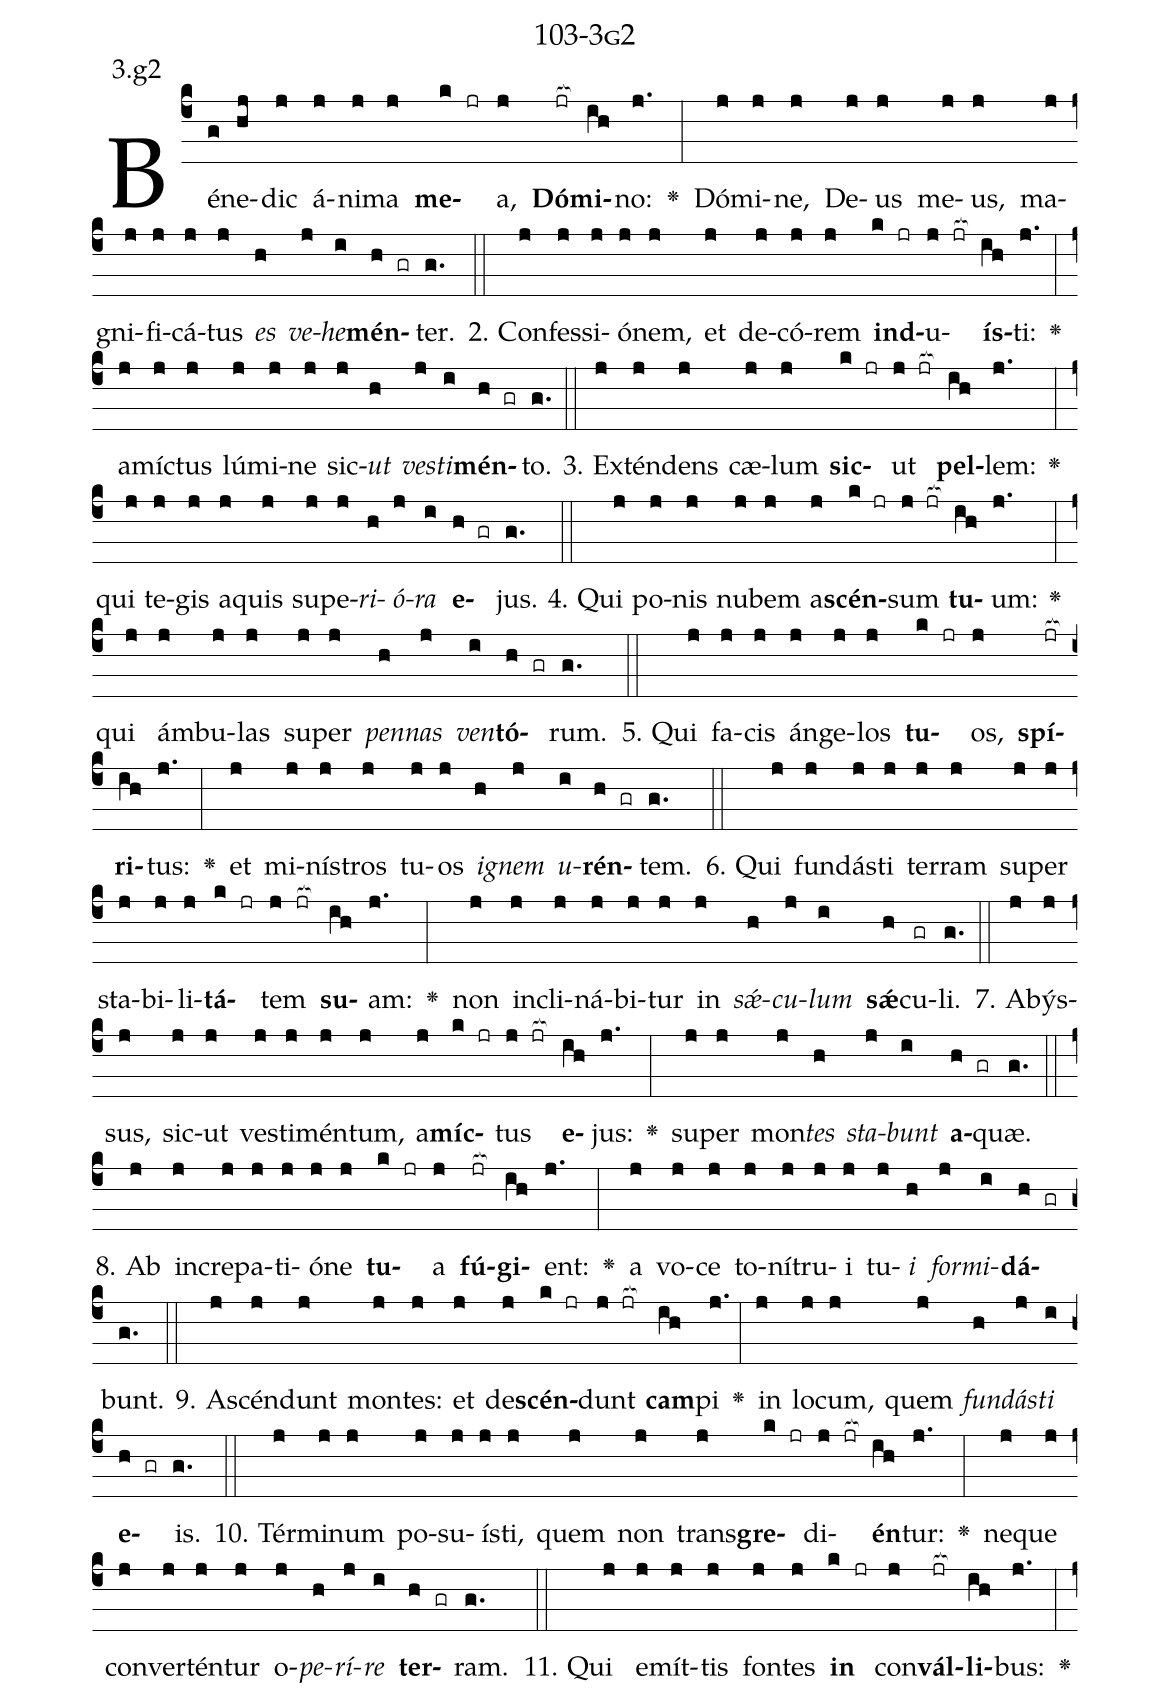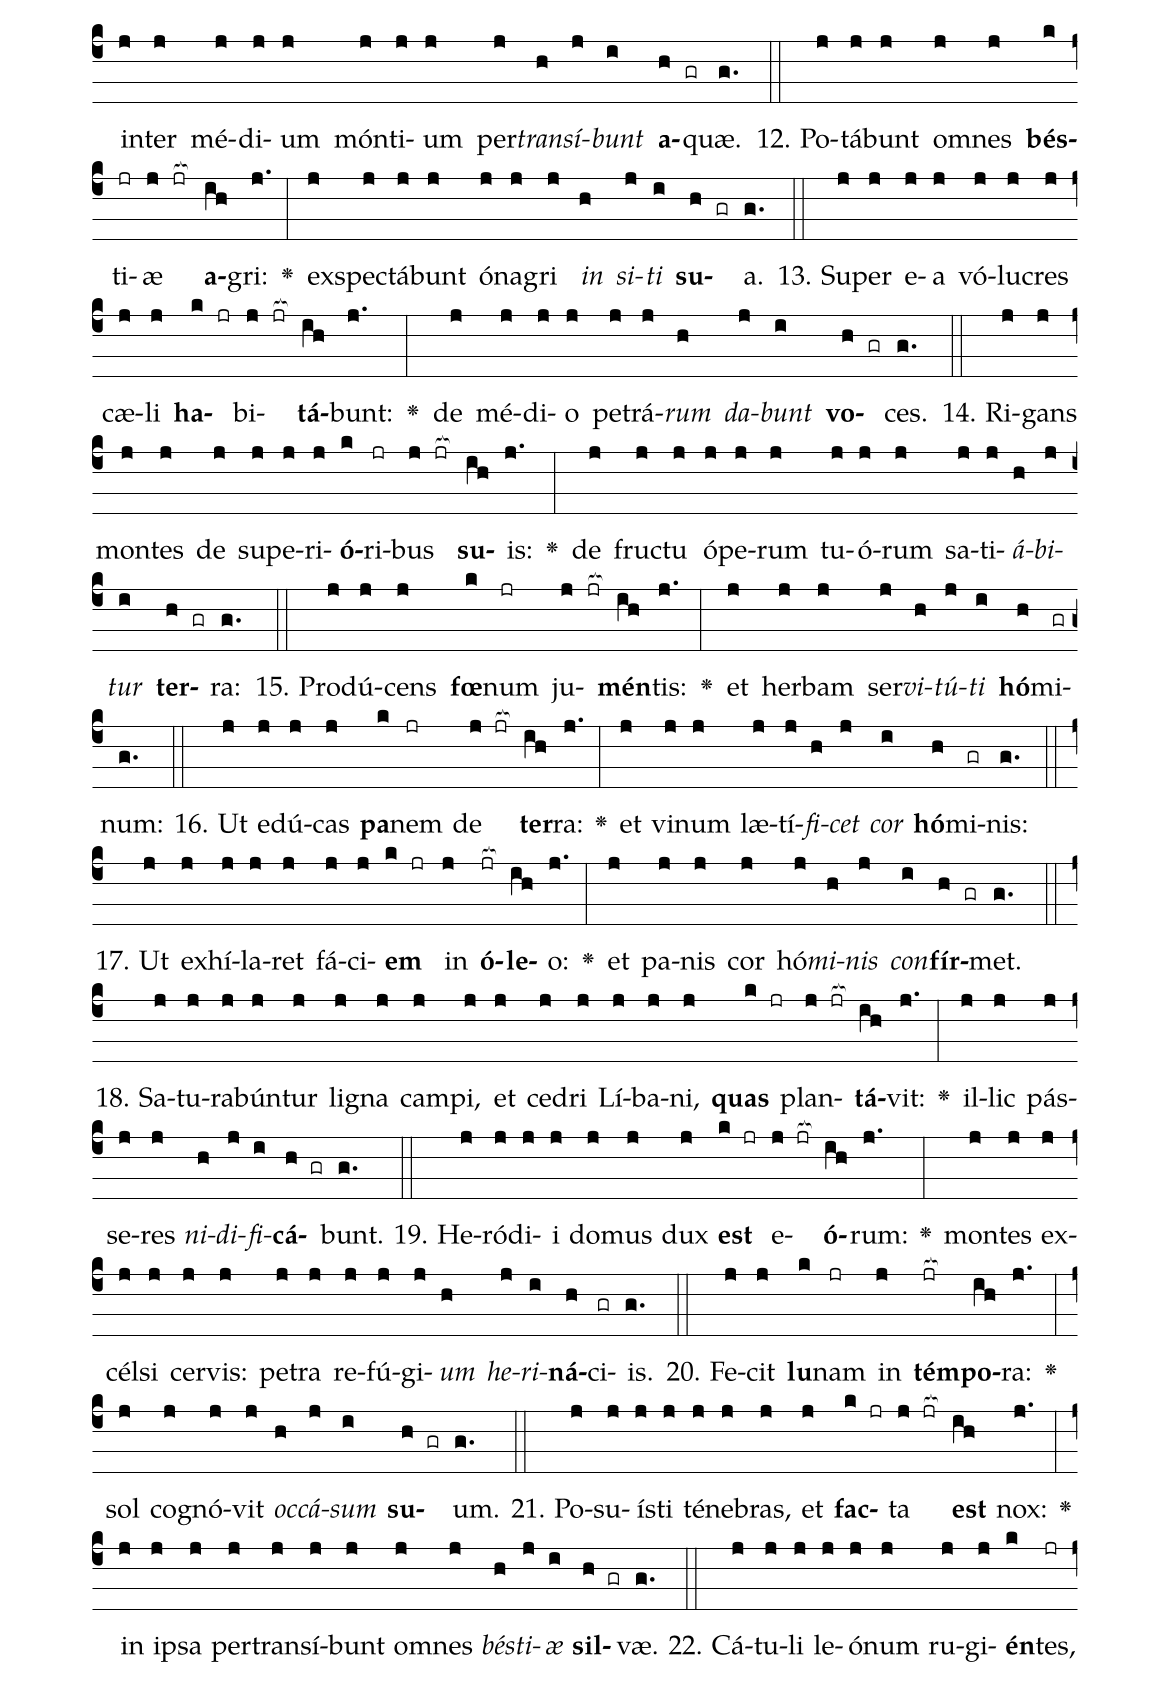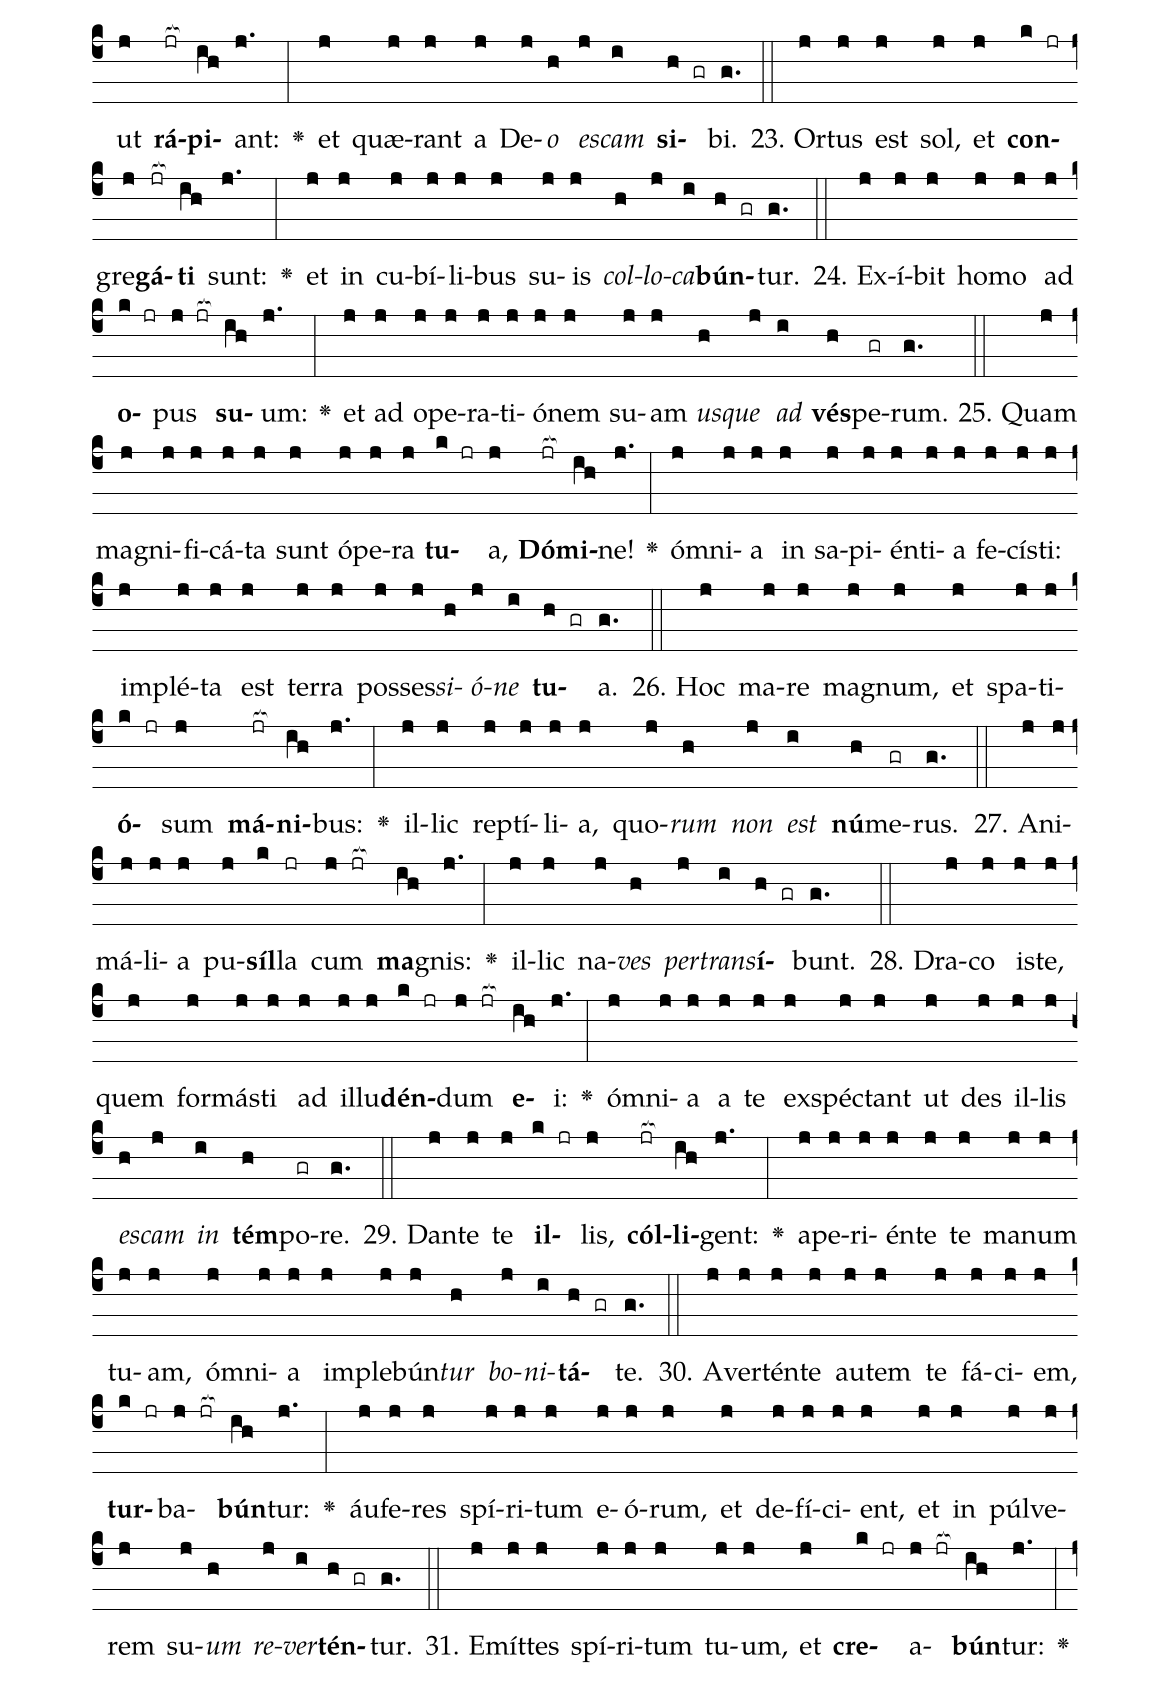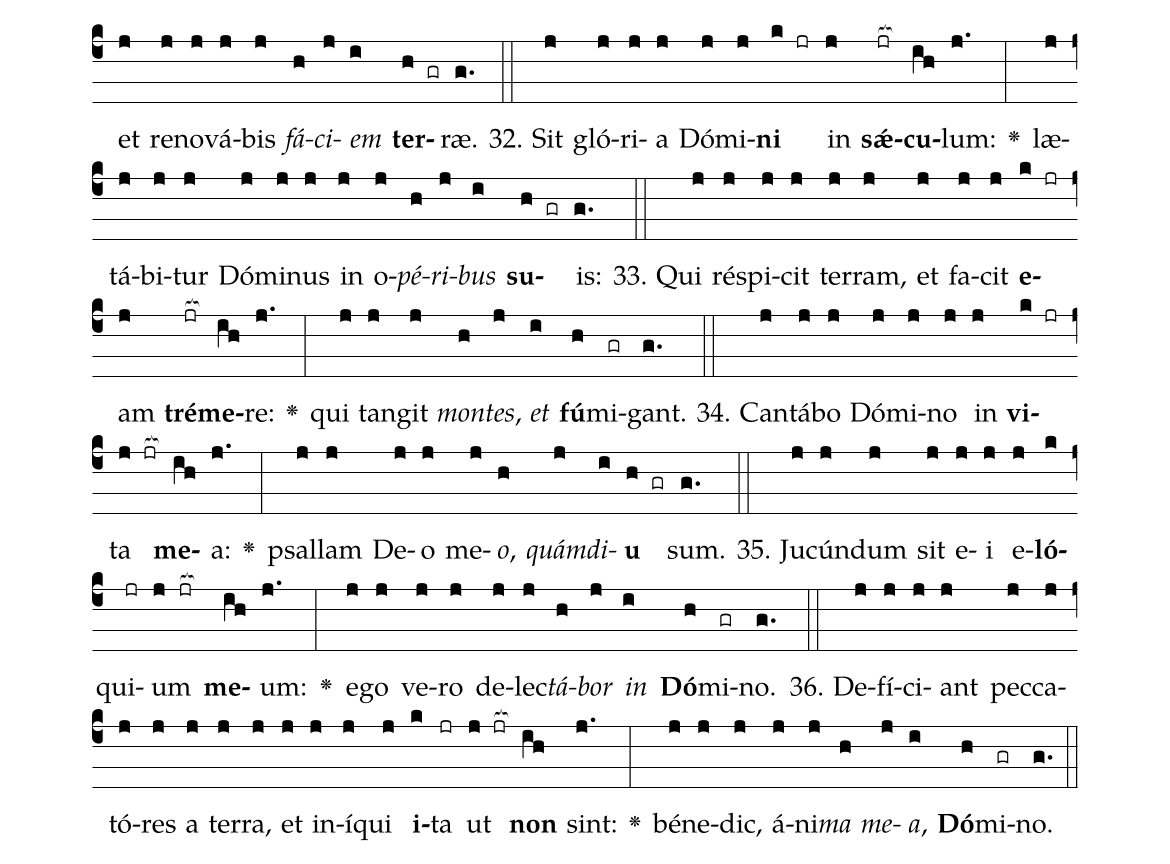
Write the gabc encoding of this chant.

name: 103-3g2;
annotation: 3.g2;
%%
(c4)Bé(g)ne(hj)dic(j) á(j)ni(j)ma(j) <b>me</b>(k jr)a,(j) <b>Dó</b>(jr[ocb:1{])<b>mi</b>(ih[ocb:0}])no:(j.) <v>\greheightstar</v>(:) Dó(j)mi(j)ne,(j) De(j)us(j) me(j)us,(j) ma(j)gni(j)fi(j)cá(j)tus(j) <i>es</i>(h) <i>ve</i>(j)<i>he</i>(i)<b>mén</b>(h gr)ter.(g.) (::)
2. Con(j)fes(j)si(j)ó(j)nem,(j) et(j) de(j)có(j)rem(j) <b>ind</b>(k jr)u(j jr[ocb:1{])<b>ís</b>(ih[ocb:0}])ti:(j.) <v>\greheightstar</v>(:) a(j)míc(j)tus(j) lú(j)mi(j)ne(j) sic(j)<i>ut</i>(h) <i>ves</i>(j)<i>ti</i>(i)<b>mén</b>(h gr)to.(g.) (::)
3. Ex(j)tén(j)dens(j) cæ(j)lum(j) <b>sic</b>(k jr)ut(j jr[ocb:1{]) <b>pel</b>(ih[ocb:0}])lem:(j.) <v>\greheightstar</v>(:) qui(j) te(j)gis(j) a(j)quis(j) su(j)pe(j)<i>ri</i>(h)<i>ó</i>(j)<i>ra</i>(i) <b>e</b>(h gr)jus.(g.) (::)
4. Qui(j) po(j)nis(j) nu(j)bem(j) a(j)<b>scén</b>(k jr)sum(j jr[ocb:1{]) <b>tu</b>(ih[ocb:0}])um:(j.) <v>\greheightstar</v>(:) qui(j) ám(j)bu(j)las(j) su(j)per(j) <i>pen</i>(h)<i>nas</i>(j) <i>ven</i>(i)<b>tó</b>(h gr)rum.(g.) (::)
5. Qui(j) fa(j)cis(j) án(j)ge(j)los(j) <b>tu</b>(k jr)os,(j) <b>spí</b>(jr[ocb:1{])<b>ri</b>(ih[ocb:0}])tus:(j.) <v>\greheightstar</v>(:) et(j) mi(j)nís(j)tros(j) tu(j)os(j) <i>i</i>(h)<i>gnem</i>(j) <i>u</i>(i)<b>rén</b>(h gr)tem.(g.) (::)
6. Qui(j) fun(j)dás(j)ti(j) ter(j)ram(j) su(j)per(j) sta(j)bi(j)li(j)<b>tá</b>(k jr)tem(j jr[ocb:1{]) <b>su</b>(ih[ocb:0}])am:(j.) <v>\greheightstar</v>(:) non(j) in(j)cli(j)ná(j)bi(j)tur(j) in(j) <i>sǽ</i>(h)<i>cu</i>(j)<i>lum</i>(i) <b>sǽ</b>(h)cu(gr)li.(g.) (::)
7. A(j)býs(j)sus,(j) sic(j)ut(j) ves(j)ti(j)mén(j)tum,(j) a(j)<b>míc</b>(k jr)tus(j jr[ocb:1{]) <b>e</b>(ih[ocb:0}])jus:(j.) <v>\greheightstar</v>(:) su(j)per(j) mon(j)<i>tes</i>(h) <i>sta</i>(j)<i>bunt</i>(i) <b>a</b>(h gr)quæ.(g.) (::)
8. Ab(j) in(j)cre(j)pa(j)ti(j)ó(j)ne(j) <b>tu</b>(k jr)a(j) <b>fú</b>(jr[ocb:1{])<b>gi</b>(ih[ocb:0}])ent:(j.) <v>\greheightstar</v>(:) a(j) vo(j)ce(j) to(j)ní(j)tru(j)i(j) tu(j)<i>i</i>(h) <i>for</i>(j)<i>mi</i>(i)<b>dá</b>(h gr)bunt.(g.) (::)
9. A(j)scén(j)dunt(j) mon(j)tes:(j) et(j) de(j)<b>scén</b>(k jr)dunt(j jr[ocb:1{]) <b>cam</b>(ih[ocb:0}])pi(j.) <v>\greheightstar</v>(:) in(j) lo(j)cum,(j) quem(j) <i>fun</i>(h)<i>dás</i>(j)<i>ti</i>(i) <b>e</b>(h gr)is.(g.) (::)
10. Tér(j)mi(j)num(j) po(j)su(j)ís(j)ti,(j) quem(j) non(j) trans(j)<b>gre</b>(k jr)di(j jr[ocb:1{])<b>én</b>(ih[ocb:0}])tur:(j.) <v>\greheightstar</v>(:) ne(j)que(j) con(j)ver(j)tén(j)tur(j) o(j)<i>pe</i>(h)<i>rí</i>(j)<i>re</i>(i) <b>ter</b>(h gr)ram.(g.) (::)
11. Qui(j) e(j)mít(j)tis(j) fon(j)tes(j) <b>in</b>(k jr) con(j)<b>vál</b>(jr[ocb:1{])<b>li</b>(ih[ocb:0}])bus:(j.) <v>\greheightstar</v>(:) in(j)ter(j) mé(j)di(j)um(j) món(j)ti(j)um(j) per(j)<i>trans</i>(h)<i>í</i>(j)<i>bunt</i>(i) <b>a</b>(h gr)quæ.(g.) (::)
12. Po(j)tá(j)bunt(j) om(j)nes(j) <b>bés</b>(k)ti(jr)æ(j jr[ocb:1{]) <b>a</b>(ih[ocb:0}])gri:(j.) <v>\greheightstar</v>(:) ex(j)spec(j)tá(j)bunt(j) ó(j)na(j)gri(j) <i>in</i>(h) <i>si</i>(j)<i>ti</i>(i) <b>su</b>(h gr)a.(g.) (::)
13. Su(j)per(j) e(j)a(j) vó(j)lu(j)cres(j) cæ(j)li(j) <b>ha</b>(k jr)bi(j jr[ocb:1{])<b>tá</b>(ih[ocb:0}])bunt:(j.) <v>\greheightstar</v>(:) de(j) mé(j)di(j)o(j) pe(j)trá(j)<i>rum</i>(h) <i>da</i>(j)<i>bunt</i>(i) <b>vo</b>(h gr)ces.(g.) (::)
14. Ri(j)gans(j) mon(j)tes(j) de(j) su(j)pe(j)ri(j)<b>ó</b>(k)ri(jr)bus(j jr[ocb:1{]) <b>su</b>(ih[ocb:0}])is:(j.) <v>\greheightstar</v>(:) de(j) fruc(j)tu(j) ó(j)pe(j)rum(j) tu(j)ó(j)rum(j) sa(j)ti(j)<i>á</i>(h)<i>bi</i>(j)<i>tur</i>(i) <b>ter</b>(h gr)ra:(g.) (::)
15. Pro(j)dú(j)cens(j) <b>fœ</b>(k)num(jr) ju(j jr[ocb:1{])<b>mén</b>(ih[ocb:0}])tis:(j.) <v>\greheightstar</v>(:) et(j) her(j)bam(j) ser(j)<i>vi</i>(h)<i>tú</i>(j)<i>ti</i>(i) <b>hó</b>(h)mi(gr)num:(g.) (::)
16. Ut(j) e(j)dú(j)cas(j) <b>pa</b>(k)nem(jr) de(j jr[ocb:1{]) <b>ter</b>(ih[ocb:0}])ra:(j.) <v>\greheightstar</v>(:) et(j) vi(j)num(j) læ(j)tí(j)<i>fi</i>(h)<i>cet</i>(j) <i>cor</i>(i) <b>hó</b>(h)mi(gr)nis:(g.) (::)
17. Ut(j) ex(j)hí(j)la(j)ret(j) fá(j)ci(j)<b>em</b>(k jr) in(j) <b>ó</b>(jr[ocb:1{])<b>le</b>(ih[ocb:0}])o:(j.) <v>\greheightstar</v>(:) et(j) pa(j)nis(j) cor(j) hó(j)<i>mi</i>(h)<i>nis</i>(j) <i>con</i>(i)<b>fír</b>(h gr)met.(g.) (::)
18. Sa(j)tu(j)ra(j)bún(j)tur(j) li(j)gna(j) cam(j)pi,(j) et(j) ce(j)dri(j) Lí(j)ba(j)ni,(j) <b>quas</b>(k jr) plan(j jr[ocb:1{])<b>tá</b>(ih[ocb:0}])vit:(j.) <v>\greheightstar</v>(:) il(j)lic(j) pás(j)se(j)res(j) <i>ni</i>(h)<i>di</i>(j)<i>fi</i>(i)<b>cá</b>(h gr)bunt.(g.) (::)
19. He(j)ró(j)di(j)i(j) do(j)mus(j) dux(j) <b>est</b>(k jr) e(j jr[ocb:1{])<b>ó</b>(ih[ocb:0}])rum:(j.) <v>\greheightstar</v>(:) mon(j)tes(j) ex(j)cél(j)si(j) cer(j)vis:(j) pe(j)tra(j) re(j)fú(j)gi(j)<i>um</i>(h) <i>he</i>(j)<i>ri</i>(i)<b>ná</b>(h)ci(gr)is.(g.) (::)
20. Fe(j)cit(j) <b>lu</b>(k)nam(jr) in(j) <b>tém</b>(jr[ocb:1{])<b>po</b>(ih[ocb:0}])ra:(j.) <v>\greheightstar</v>(:) sol(j) co(j)gnó(j)vit(j) <i>oc</i>(h)<i>cá</i>(j)<i>sum</i>(i) <b>su</b>(h gr)um.(g.) (::)
21. Po(j)su(j)ís(j)ti(j) té(j)ne(j)bras,(j) et(j) <b>fac</b>(k jr)ta(j jr[ocb:1{]) <b>est</b>(ih[ocb:0}]) nox:(j.) <v>\greheightstar</v>(:) in(j) ip(j)sa(j) per(j)trans(j)í(j)bunt(j) om(j)nes(j) <i>bés</i>(h)<i>ti</i>(j)<i>æ</i>(i) <b>sil</b>(h gr)væ.(g.) (::)
22. Cá(j)tu(j)li(j) le(j)ó(j)num(j) ru(j)gi(j)<b>én</b>(k)tes,(jr) ut(j) <b>rá</b>(jr[ocb:1{])<b>pi</b>(ih[ocb:0}])ant:(j.) <v>\greheightstar</v>(:) et(j) quæ(j)rant(j) a(j) De(j)<i>o</i>(h) <i>es</i>(j)<i>cam</i>(i) <b>si</b>(h gr)bi.(g.) (::)
23. Or(j)tus(j) est(j) sol,(j) et(j) <b>con</b>(k jr)gre(j)<b>gá</b>(jr[ocb:1{])<b>ti</b>(ih[ocb:0}]) sunt:(j.) <v>\greheightstar</v>(:) et(j) in(j) cu(j)bí(j)li(j)bus(j) su(j)is(j) <i>col</i>(h)<i>lo</i>(j)<i>ca</i>(i)<b>bún</b>(h gr)tur.(g.) (::)
24. Ex(j)í(j)bit(j) ho(j)mo(j) ad(j) <b>o</b>(k jr)pus(j jr[ocb:1{]) <b>su</b>(ih[ocb:0}])um:(j.) <v>\greheightstar</v>(:) et(j) ad(j) o(j)pe(j)ra(j)ti(j)ó(j)nem(j) su(j)am(j) <i>us</i>(h)<i>que</i>(j) <i>ad</i>(i) <b>vés</b>(h)pe(gr)rum.(g.) (::)
25. Quam(j) ma(j)gni(j)fi(j)cá(j)ta(j) sunt(j) ó(j)pe(j)ra(j) <b>tu</b>(k jr)a,(j) <b>Dó</b>(jr[ocb:1{])<b>mi</b>(ih[ocb:0}])ne!(j.) <v>\greheightstar</v>(:) óm(j)ni(j)a(j) in(j) sa(j)pi(j)én(j)ti(j)a(j) fe(j)cís(j)ti:(j) im(j)plé(j)ta(j) est(j) ter(j)ra(j) pos(j)ses(j)<i>si</i>(h)<i>ó</i>(j)<i>ne</i>(i) <b>tu</b>(h gr)a.(g.) (::)
26. Hoc(j) ma(j)re(j) ma(j)gnum,(j) et(j) spa(j)ti(j)<b>ó</b>(k jr)sum(j) <b>má</b>(jr[ocb:1{])<b>ni</b>(ih[ocb:0}])bus:(j.) <v>\greheightstar</v>(:) il(j)lic(j) rep(j)tí(j)li(j)a,(j) quo(j)<i>rum</i>(h) <i>non</i>(j) <i>est</i>(i) <b>nú</b>(h)me(gr)rus.(g.) (::)
27. A(j)ni(j)má(j)li(j)a(j) pu(j)<b>síl</b>(k)la(jr) cum(j jr[ocb:1{]) <b>ma</b>(ih[ocb:0}])gnis:(j.) <v>\greheightstar</v>(:) il(j)lic(j) na(j)<i>ves</i>(h) <i>per</i>(j)<i>trans</i>(i)<b>í</b>(h gr)bunt.(g.) (::)
28. Dra(j)co(j) is(j)te,(j) quem(j) for(j)más(j)ti(j) ad(j) il(j)lu(j)<b>dén</b>(k jr)dum(j jr[ocb:1{]) <b>e</b>(ih[ocb:0}])i:(j.) <v>\greheightstar</v>(:) óm(j)ni(j)a(j) a(j) te(j) ex(j)spéc(j)tant(j) ut(j) des(j) il(j)lis(j) <i>es</i>(h)<i>cam</i>(j) <i>in</i>(i) <b>tém</b>(h)po(gr)re.(g.) (::)
29. Dan(j)te(j) te(j) <b>il</b>(k jr)lis,(j) <b>cól</b>(jr[ocb:1{])<b>li</b>(ih[ocb:0}])gent:(j.) <v>\greheightstar</v>(:) a(j)pe(j)ri(j)én(j)te(j) te(j) ma(j)num(j) tu(j)am,(j) óm(j)ni(j)a(j) im(j)ple(j)bún(j)<i>tur</i>(h) <i>bo</i>(j)<i>ni</i>(i)<b>tá</b>(h gr)te.(g.) (::)
30. A(j)ver(j)tén(j)te(j) au(j)tem(j) te(j) fá(j)ci(j)em,(j) <b>tur</b>(k jr)ba(j jr[ocb:1{])<b>bún</b>(ih[ocb:0}])tur:(j.) <v>\greheightstar</v>(:) áu(j)fe(j)res(j) spí(j)ri(j)tum(j) e(j)ó(j)rum,(j) et(j) de(j)fí(j)ci(j)ent,(j) et(j) in(j) púl(j)ve(j)rem(j) su(j)<i>um</i>(h) <i>re</i>(j)<i>ver</i>(i)<b>tén</b>(h gr)tur.(g.) (::)
31. E(j)mít(j)tes(j) spí(j)ri(j)tum(j) tu(j)um,(j) et(j) <b>cre</b>(k jr)a(j jr[ocb:1{])<b>bún</b>(ih[ocb:0}])tur:(j.) <v>\greheightstar</v>(:) et(j) re(j)no(j)vá(j)bis(j) <i>fá</i>(h)<i>ci</i>(j)<i>em</i>(i) <b>ter</b>(h gr)ræ.(g.) (::)
32. Sit(j) gló(j)ri(j)a(j) Dó(j)mi(j)<b>ni</b>(k jr) in(j) <b>sǽ</b>(jr[ocb:1{])<b>cu</b>(ih[ocb:0}])lum:(j.) <v>\greheightstar</v>(:) læ(j)tá(j)bi(j)tur(j) Dó(j)mi(j)nus(j) in(j) o(j)<i>pé</i>(h)<i>ri</i>(j)<i>bus</i>(i) <b>su</b>(h gr)is:(g.) (::)
33. Qui(j) ré(j)spi(j)cit(j) ter(j)ram,(j) et(j) fa(j)cit(j) <b>e</b>(k jr)am(j) <b>tré</b>(jr[ocb:1{])<b>me</b>(ih[ocb:0}])re:(j.) <v>\greheightstar</v>(:) qui(j) tan(j)git(j) <i>mon</i>(h)<i>tes</i>,(j) <i>et</i>(i) <b>fú</b>(h)mi(gr)gant.(g.) (::)
34. Can(j)tá(j)bo(j) Dó(j)mi(j)no(j) in(j) <b>vi</b>(k jr)ta(j jr[ocb:1{]) <b>me</b>(ih[ocb:0}])a:(j.) <v>\greheightstar</v>(:) psal(j)lam(j) De(j)o(j) me(j)<i>o</i>,(h) <i>quám</i>(j)<i>di</i>(i)<b>u</b>(h gr) sum.(g.) (::)
35. Ju(j)cún(j)dum(j) sit(j) e(j)i(j) e(j)<b>ló</b>(k)qui(jr)um(j jr[ocb:1{]) <b>me</b>(ih[ocb:0}])um:(j.) <v>\greheightstar</v>(:) e(j)go(j) ve(j)ro(j) de(j)lec(j)<i>tá</i>(h)<i>bor</i>(j) <i>in</i>(i) <b>Dó</b>(h)mi(gr)no.(g.) (::)
36. De(j)fí(j)ci(j)ant(j) pec(j)ca(j)tó(j)res(j) a(j) ter(j)ra,(j) et(j) in(j)í(j)qui(j) <b>i</b>(k)ta(jr) ut(j jr[ocb:1{]) <b>non</b>(ih[ocb:0}]) sint:(j.) <v>\greheightstar</v>(:) bé(j)ne(j)dic,(j) á(j)ni(j)<i>ma</i>(h) <i>me</i>(j)<i>a</i>,(i) <b>Dó</b>(h)mi(gr)no.(g.) (::)
